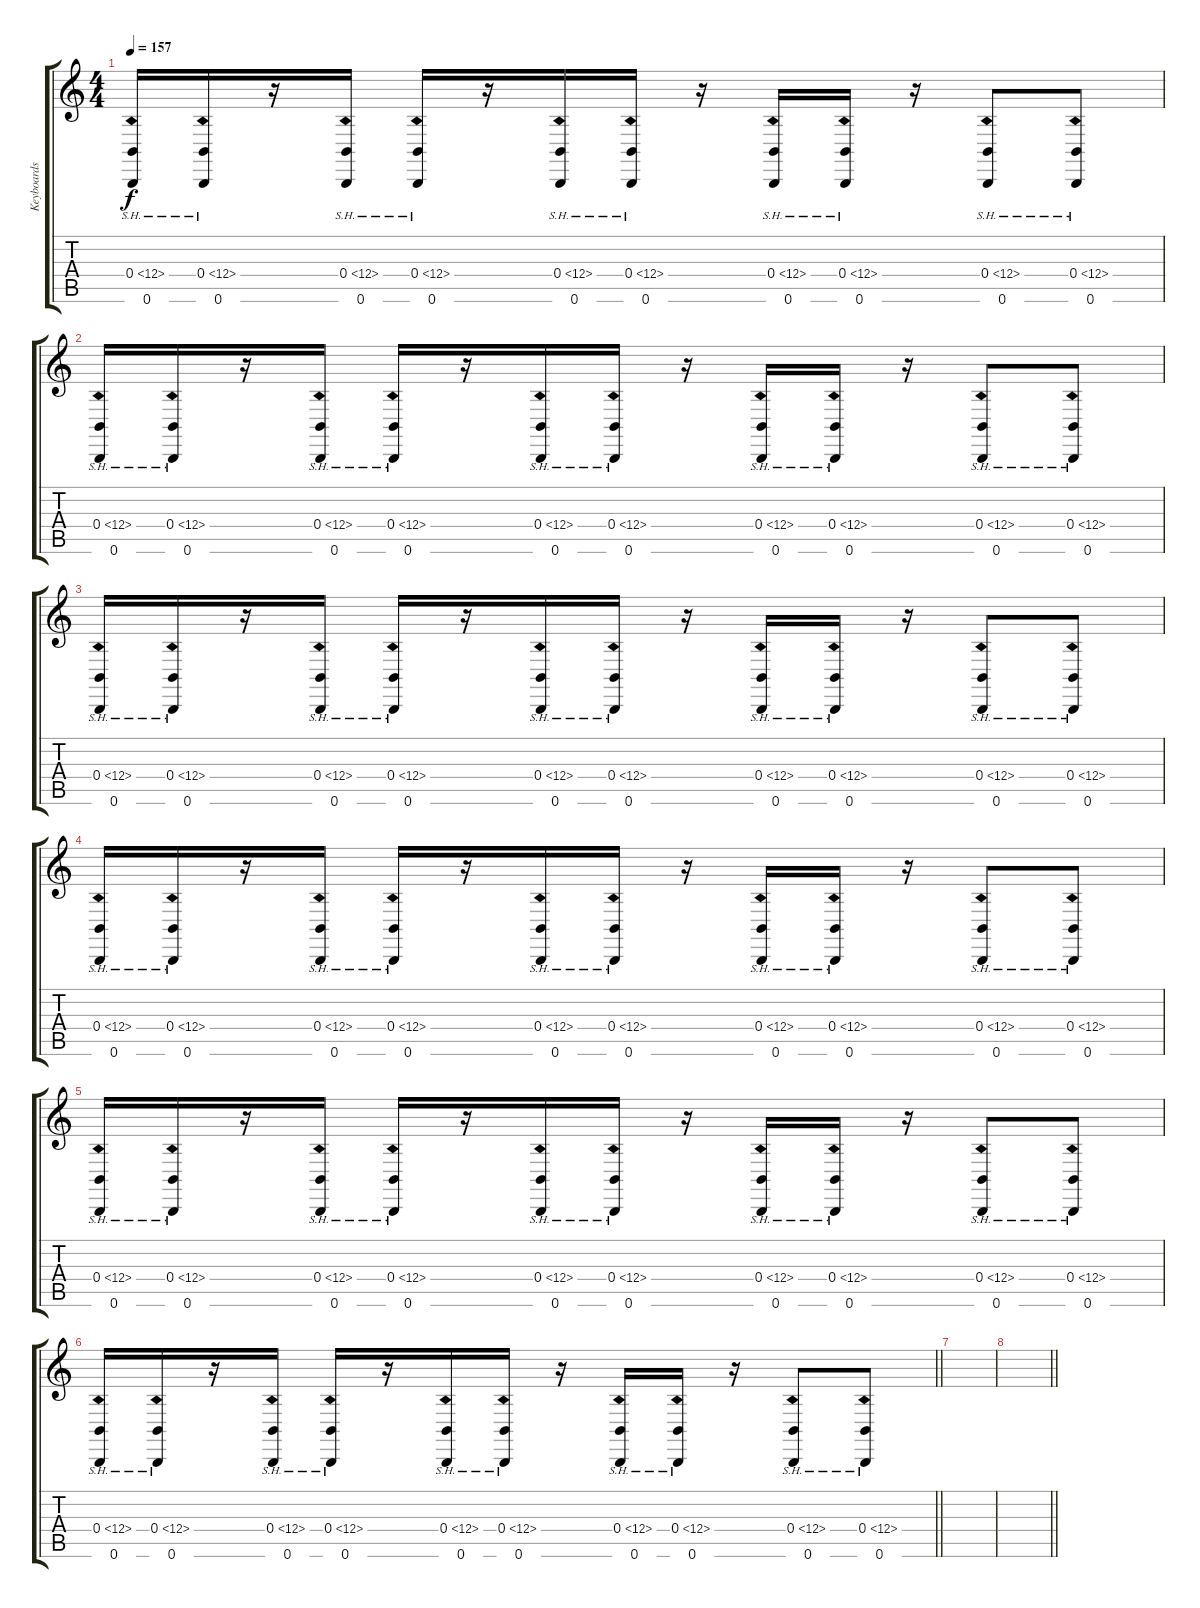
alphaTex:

\track ("Keyboards" "Keyboards") {instrument lead1square}
\staff {score tabs}
\tuning (Db4 Ab3 E3 B2 Gb2 B1) {hide}
\ts (4 4)
\tempo 157
\clef g2
\ks c
(0.4{sh 12} 0.6).16{dy f} (0.4{sh 12} 0.6).16 r.16 (0.4{sh 12} 0.6).16 (0.4{sh 12} 0.6).16 r.16 (0.4{sh 12} 0.6).16 (0.4{sh 12} 0.6).16 r.16 (0.4{sh 12} 0.6).16 (0.4{sh 12} 0.6).16 r.16 (0.4{sh 12} 0.6).8 (0.4{sh 12} 0.6).8 |
(0.4{sh 12} 0.6).16 (0.4{sh 12} 0.6).16 r.16 (0.4{sh 12} 0.6).16 (0.4{sh 12} 0.6).16 r.16 (0.4{sh 12} 0.6).16 (0.4{sh 12} 0.6).16 r.16 (0.4{sh 12} 0.6).16 (0.4{sh 12} 0.6).16 r.16 (0.4{sh 12} 0.6).8 (0.4{sh 12} 0.6).8 |
(0.4{sh 12} 0.6).16 (0.4{sh 12} 0.6).16 r.16 (0.4{sh 12} 0.6).16 (0.4{sh 12} 0.6).16 r.16 (0.4{sh 12} 0.6).16 (0.4{sh 12} 0.6).16 r.16 (0.4{sh 12} 0.6).16 (0.4{sh 12} 0.6).16 r.16 (0.4{sh 12} 0.6).8 (0.4{sh 12} 0.6).8 |
(0.4{sh 12} 0.6).16 (0.4{sh 12} 0.6).16 r.16 (0.4{sh 12} 0.6).16 (0.4{sh 12} 0.6).16 r.16 (0.4{sh 12} 0.6).16 (0.4{sh 12} 0.6).16 r.16 (0.4{sh 12} 0.6).16 (0.4{sh 12} 0.6).16 r.16 (0.4{sh 12} 0.6).8 (0.4{sh 12} 0.6).8 |
(0.4{sh 12} 0.6).16 (0.4{sh 12} 0.6).16 r.16 (0.4{sh 12} 0.6).16 (0.4{sh 12} 0.6).16 r.16 (0.4{sh 12} 0.6).16 (0.4{sh 12} 0.6).16 r.16 (0.4{sh 12} 0.6).16 (0.4{sh 12} 0.6).16 r.16 (0.4{sh 12} 0.6).8 (0.4{sh 12} 0.6).8 |
\barLineRight lightlight
(0.4{sh 12} 0.6).16 (0.4{sh 12} 0.6).16 r.16 (0.4{sh 12} 0.6).16 (0.4{sh 12} 0.6).16 r.16 (0.4{sh 12} 0.6).16 (0.4{sh 12} 0.6).16 r.16 (0.4{sh 12} 0.6).16 (0.4{sh 12} 0.6).16 r.16 (0.4{sh 12} 0.6).8 (0.4{sh 12} 0.6).8 |
|
\barLineRight lightlight
